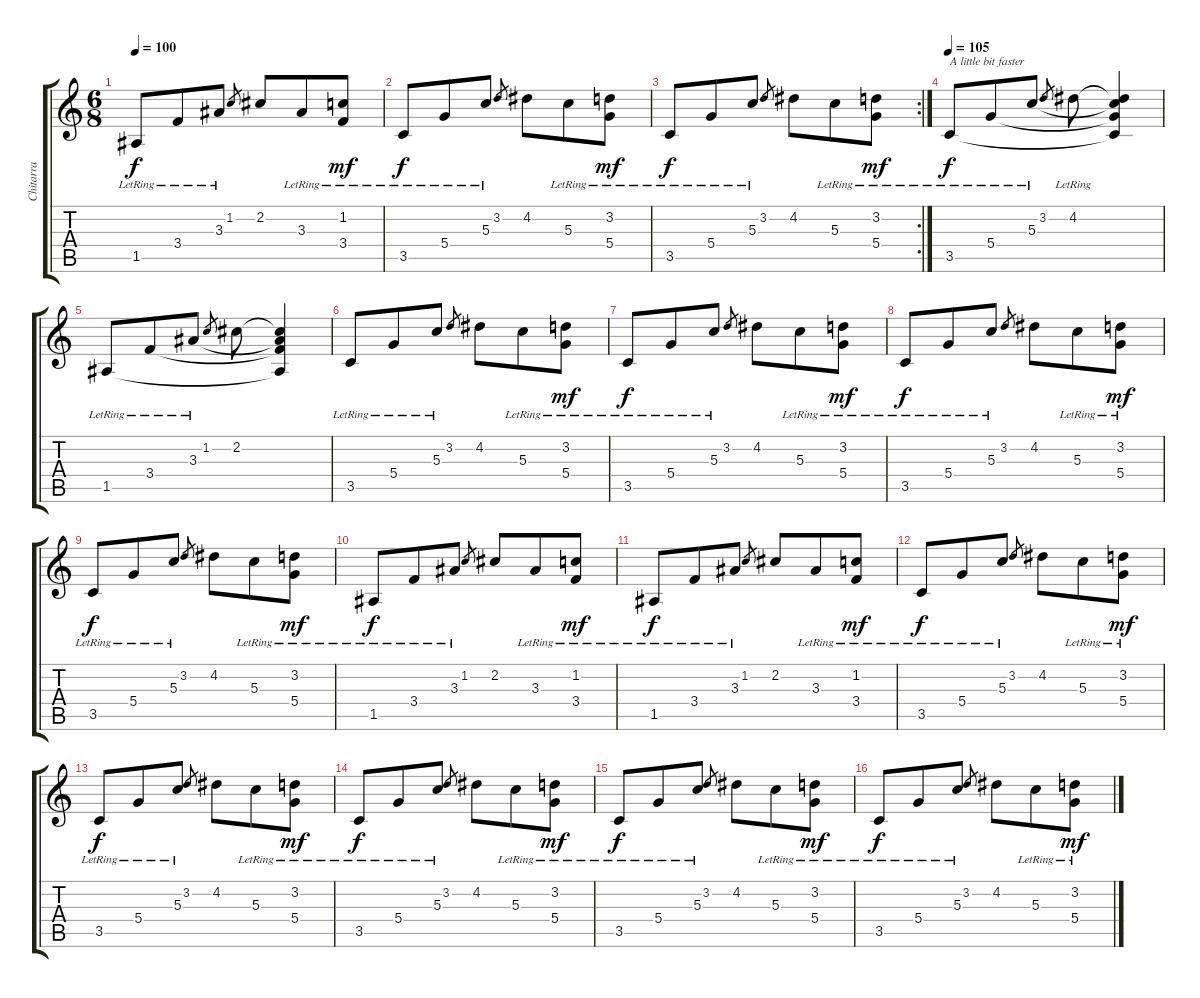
\track ("Chitarra" "Chitarra") {instrument acousticguitarnylon}
\staff {score tabs}
\tuning (E4 B3 G3 D3 A2 E2) {hide}
\ts (6 8)
\tempo 100
\clef g2
\ks c
1.5{lr}.8{dy f} 3.4{lr}.8 3.3{lr}.8 1.2.8{gr} 2.2.8 3.3{lr}.8 (1.2{lr} 3.4{lr}).8{dy mf} |
3.5{lr}.8{dy f} 5.4{lr}.8 5.3{lr}.8 3.2.8{gr} 4.2.8 5.3{lr}.8 (3.2{lr} 5.4{lr}).8{dy mf} |
\rc 2
3.5{lr}.8{dy f} 5.4{lr}.8 5.3{lr}.8 3.2.8{gr} 4.2.8 5.3{lr}.8 (3.2{lr} 5.4{lr}).8{dy mf} |
\tempo 105
3.5{lr}.8{txt "A little bit faster" dy f} 5.4{lr}.8 5.3{lr}.8 3.2.8{gr} 4.2{lr}.8 (4.2{t} 5.3{t} 5.4{t} 3.5{t}).4 |
1.5{lr}.8 3.4{lr}.8 3.3{lr}.8 1.2.8{gr} 2.2.8 (2.2{t} 3.3{t} 3.4{t} 1.5{t}).4 |
3.5{lr}.8 5.4{lr}.8 5.3{lr}.8 3.2.8{gr} 4.2.8 5.3{lr}.8 (3.2{lr} 5.4{lr}).8{dy mf} |
3.5{lr}.8{dy f} 5.4{lr}.8 5.3{lr}.8 3.2.8{gr} 4.2.8 5.3{lr}.8 (3.2{lr} 5.4{lr}).8{dy mf} |
3.5{lr}.8{dy f} 5.4{lr}.8 5.3{lr}.8 3.2.8{gr} 4.2.8 5.3{lr}.8 (3.2{lr} 5.4{lr}).8{dy mf} |
3.5{lr}.8{dy f} 5.4{lr}.8 5.3{lr}.8 3.2.8{gr} 4.2.8 5.3{lr}.8 (3.2{lr} 5.4{lr}).8{dy mf} |
1.5{lr}.8{dy f} 3.4{lr}.8 3.3{lr}.8 1.2.8{gr} 2.2.8 3.3{lr}.8 (1.2{lr} 3.4{lr}).8{dy mf} |
1.5{lr}.8{dy f} 3.4{lr}.8 3.3{lr}.8 1.2.8{gr} 2.2.8 3.3{lr}.8 (1.2{lr} 3.4{lr}).8{dy mf} |
3.5{lr}.8{dy f} 5.4{lr}.8 5.3{lr}.8 3.2.8{gr} 4.2.8 5.3{lr}.8 (3.2{lr} 5.4{lr}).8{dy mf} |
3.5{lr}.8{dy f} 5.4{lr}.8 5.3{lr}.8 3.2.8{gr} 4.2.8 5.3{lr}.8 (3.2{lr} 5.4{lr}).8{dy mf} |
3.5{lr}.8{dy f} 5.4{lr}.8 5.3{lr}.8 3.2.8{gr} 4.2.8 5.3{lr}.8 (3.2{lr} 5.4{lr}).8{dy mf} |
3.5{lr}.8{dy f} 5.4{lr}.8 5.3{lr}.8 3.2.8{gr} 4.2.8 5.3{lr}.8 (3.2{lr} 5.4{lr}).8{dy mf} |
3.5{lr}.8{dy f} 5.4{lr}.8 5.3{lr}.8 3.2.8{gr} 4.2.8 5.3{lr}.8 (3.2{lr} 5.4{lr}).8{dy mf}
